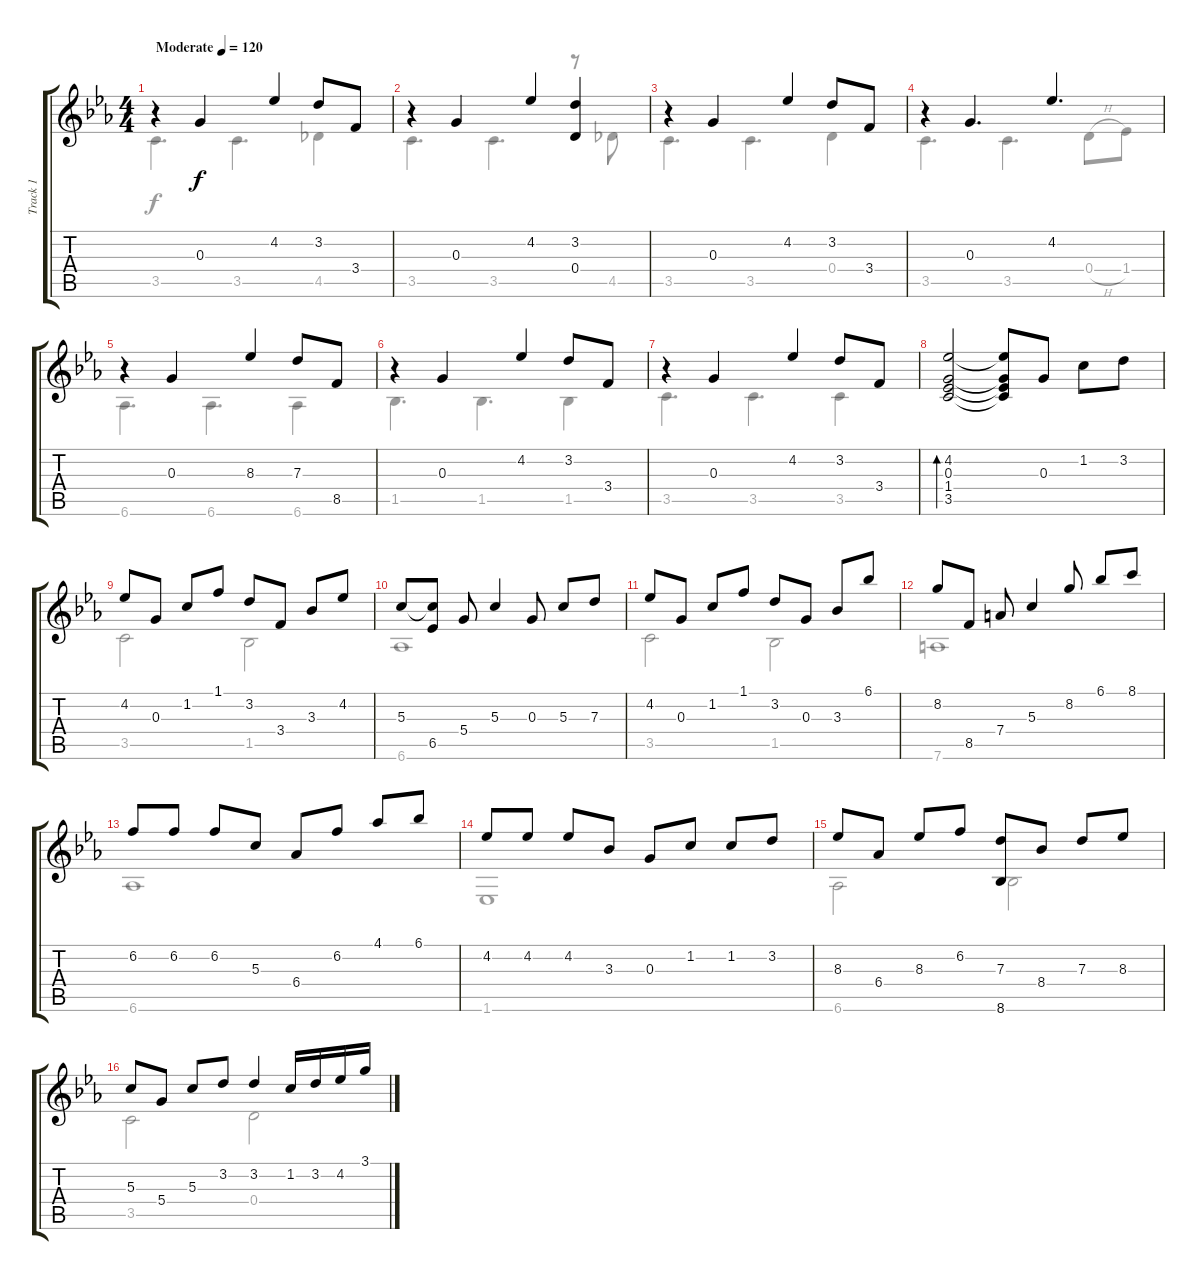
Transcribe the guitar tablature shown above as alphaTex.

\track ("Track 1" "Track 1") {instrument acousticguitarsteel}
\staff {score tabs}
\tuning (E4 B3 G3 D3 A2 D2) {hide}
\voice
\ts (4 4)
\tempo (120 "Moderate")
\clef g2
\ks eb
r.4{dy f instrument acousticguitarsteel} 0.3.4 4.2.4 3.2.8 3.4.8 |
r.4 0.3.4 4.2.4 (3.2 0.4).4 |
r.4 0.3.4 4.2.4 3.2.8 3.4.8 |
r.4 0.3.4{d} 4.2.4{d} |
r.4 0.3.4 8.3.4 7.3.8 8.5.8 |
r.4 0.3.4 4.2.4 3.2.8 3.4.8 |
r.4 0.3.4 4.2.4 3.2.8 3.4.8 |
(4.2 0.3 1.4 3.5).2{bd 60} (4.2{t} 0.3{t} 1.4{t} 3.5{t}).8 0.3.8 1.2.8 3.2.8 |
4.2.8 0.3.8 1.2.8 1.1.8 3.2.8 3.4.8 3.3.8 4.2.8 |
5.3.8 (5.3{t} 6.5).8 5.4.8 5.3.4 0.3.8 5.3.8 7.3.8 |
4.2.8 0.3.8 1.2.8 1.1.8 3.2.8 0.3.8 3.3.8 6.1.8 |
8.2.8 8.5.8 7.4.8 5.3.4 8.2.8 6.1.8 8.1.8 |
6.2.8 6.2.8 6.2.8 5.3.8 6.4.8 6.2.8 4.1.8 6.1.8 |
4.2.8 4.2.8 4.2.8 3.3.8 0.3.8 1.2.8 1.2.8 3.2.8 |
8.3.8 6.4.8 8.3.8 6.2.8 (7.3 8.6).8 8.4.8 7.3.8 8.3.8 |
5.3.8 5.4.8 5.3.8 3.2.8 3.2.4 1.2.16 3.2.16 4.2.16 3.1.16
\voice
\clef g2
\ottava regular
\simile none
\ks eb
3.5.4{d dy f} 3.5.4{d} 4.5.4 |
3.5.4{d} 3.5.4{d} r.8 4.5.8 |
3.5.4{d} 3.5.4{d} 0.4.4 |
3.5.4{d} 3.5.4{d} 0.4{h}.8 1.4.8 |
6.6.4{d} 6.6.4{d} 6.6.4 |
1.5.4{d} 1.5.4{d} 1.5.4 |
3.5.4{d} 3.5.4{d} 3.5.4 |
|
3.5.2 1.5.2 |
6.6.1 |
3.5.2 1.5.2 |
7.6.1 |
6.6.1 |
1.6.1 |
6.6.2 8.6.2 |
3.5.2 0.4.2
